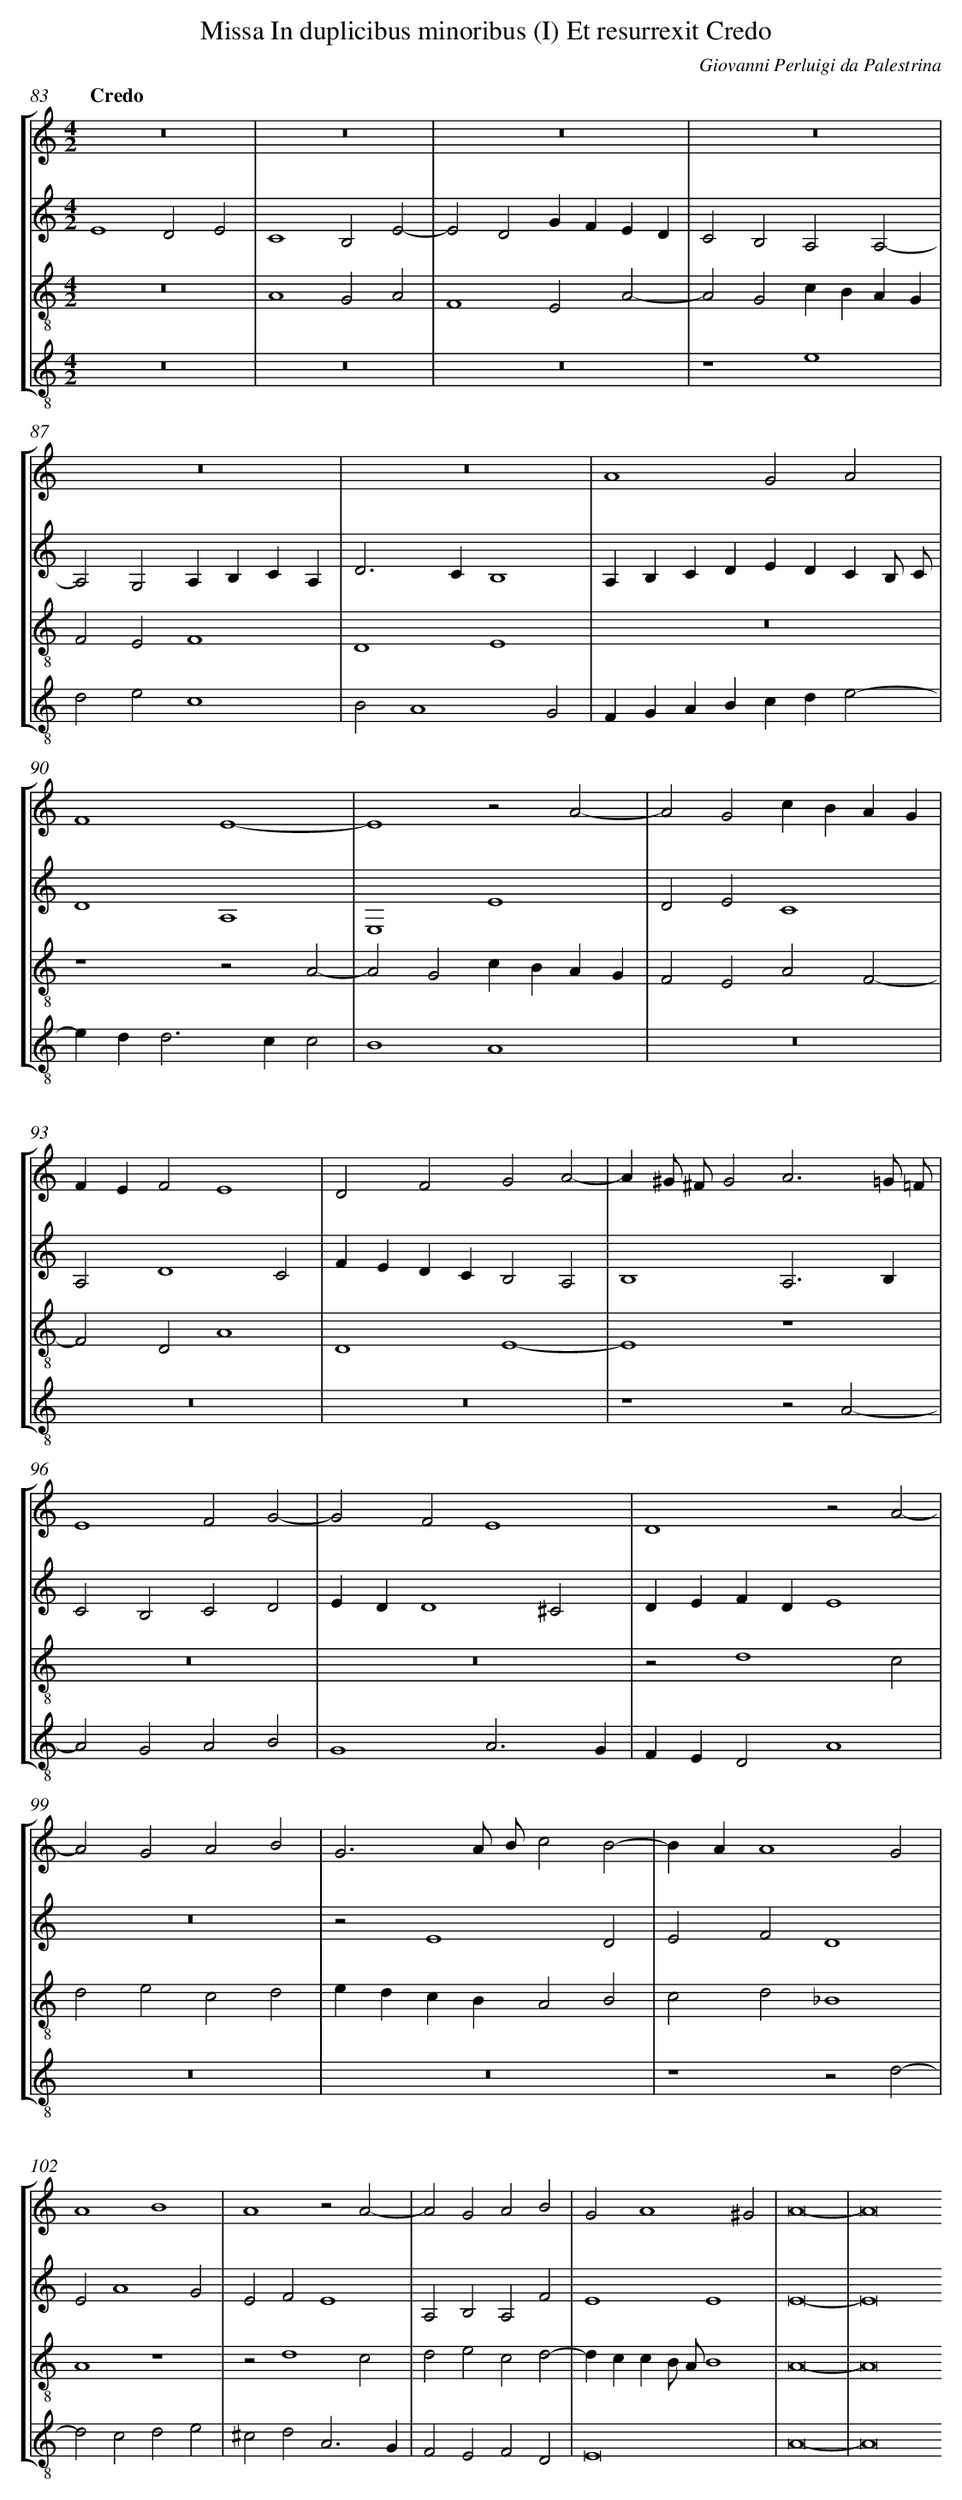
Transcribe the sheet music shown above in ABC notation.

X:1
T: Missa In duplicibus minoribus (I) Et resurrexit Credo
C: Giovanni Perluigi da Palestrina
L: 1/4
M: 4/2
Q: "Credo"
%%staves [1 2 3 4]
V: 1 clef=treble
V: 2 clef=treble
V: 3 clef=treble-8
V: 4 clef=treble-8
K: C
[V:1] z8 |
[V:2] E4D2E2 |
[V:3] z8 |
[V:4] z8 |
[V:1] z8 |
[V:2] C4B,2E2- |
[V:3] A4G2A2 |
[V:4] z8 |
[V:1] z8 |
[V:2] E2D2GFED |
[V:3] F4E2A2- |
[V:4] z8 |
[V:1] z8 |
[V:2] C2B,2A,2A,2- |
[V:3] A2G2cBAG |
[V:4] z4e4 |
[V:1] z8 |
[V:2] A,2G,2A,B,CA, |
[V:3] F2E2F4 |
[V:4] d2e2c4 |
[V:1] z8 |
[V:2] D2>C2B,4 |
[V:3] D4E4 |
[V:4] B2A4G2 |
[V:1] A4G2A2 |
[V:2] A,B,CDEDCB,/ C/ |
[V:3] z8 |
[V:4] FGABcde2- |
[V:1] F4E4- |
[V:2] D4A,4 |
[V:3] z4z2A2- |
[V:4] ed2<d2cc2 |
[V:1] E4z2A2- |
[V:2] E,4E4 |
[V:3] A2G2cBAG |
[V:4] B4A4 |
[V:1] A2G2cBAG |
[V:2] D2E2C4 |
[V:3] F2E2A2F2- |
[V:4] z8 |
[V:1] FEF2E4 |
[V:2] A,2D4C2 |
[V:3] F2D2A4 |
[V:4] z8 |
[V:1] D2F2G2A2- |
[V:2] FEDCB,2A,2 |
[V:3] D4E4- |
[V:4] z8 |
[V:1] A^G/ ^F/G2A3=G/ =F/ |
[V:2] B,4A,3B, |
[V:3] E4z4 |
[V:4] z4z2A2- |
[V:1] E4F2G2- |
[V:2] C2B,2C2D2 |
[V:3] z8 |
[V:4] A2G2A2B2 |
[V:1] G2F2E4 |
[V:2] EDD4^C2 |
[V:3] z8 |
[V:4] G4A3G |
[V:1] D4z2A2- |
[V:2] DEFDE4 |
[V:3] z2d4c2 |
[V:4] FED2A4 |
[V:1] A2G2A2B2 |
[V:2] z8 |
[V:3] d2e2c2d2 |
[V:4] z8 |
[V:1] G3A/ B/c2B2- |
[V:2] z2E4D2 |
[V:3] edcBA2B2 |
[V:4] z8 |
[V:1] BAA4G2 |
[V:2] E2F2D4 |
[V:3] c2d2_B4 |
[V:4] z4z2d2- |
[V:1] A4B4 |
[V:2] E2A4G2 |
[V:3] A4z4 |
[V:4] d2c2d2e2 |
[V:1] A4z2A2- |
[V:2] E2F2E4 |
[V:3] z2d4c2 |
[V:4] ^c2d2A3G |
[V:1] A2G2A2B2 |
[V:2] A,2B,2A,2F2 |
[V:3] d2e2c2d2- |
[V:4] F2E2F2D2 |
[V:1] G2A4^G2 |
[V:2] E4E4 |
[V:3] dccB/ A/B4 |
[V:4] E8 |
[V:1] A8- |
[V:2] E8- |
[V:3] A8- |
[V:4] A8- |
[V:1] A8
[V:2] E8
[V:3] A8
[V:4] A8
